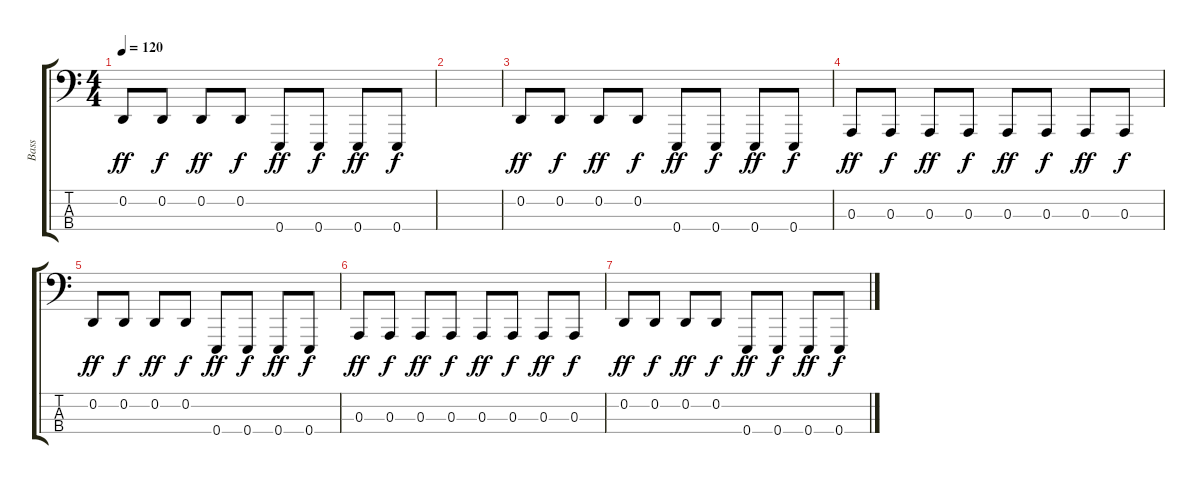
\track ("Bass" "Bass") {instrument lead8bassandlead}
\staff {score tabs}
\tuning (G2 D2 A1 E1) {hide}
\ts (4 4)
\tempo 120
\clef f4
\ks c
0.2.8{dy ff} 0.2.8{dy f} 0.2.8{dy ff} 0.2.8{dy f} 0.4.8{dy ff} 0.4.8{dy f} 0.4.8{dy ff} 0.4.8{dy f} |
|
0.2.8{dy ff} 0.2.8{dy f} 0.2.8{dy ff} 0.2.8{dy f} 0.4.8{dy ff} 0.4.8{dy f} 0.4.8{dy ff} 0.4.8{dy f} |
0.3.8{dy ff} 0.3.8{dy f} 0.3.8{dy ff} 0.3.8{dy f} 0.3.8{dy ff} 0.3.8{dy f} 0.3.8{dy ff} 0.3.8{dy f} |
0.2.8{dy ff} 0.2.8{dy f} 0.2.8{dy ff} 0.2.8{dy f} 0.4.8{dy ff} 0.4.8{dy f} 0.4.8{dy ff} 0.4.8{dy f} |
0.3.8{dy ff} 0.3.8{dy f} 0.3.8{dy ff} 0.3.8{dy f} 0.3.8{dy ff} 0.3.8{dy f} 0.3.8{dy ff} 0.3.8{dy f} |
0.2.8{dy ff} 0.2.8{dy f} 0.2.8{dy ff} 0.2.8{dy f} 0.4.8{dy ff} 0.4.8{dy f} 0.4.8{dy ff} 0.4.8{dy f}
